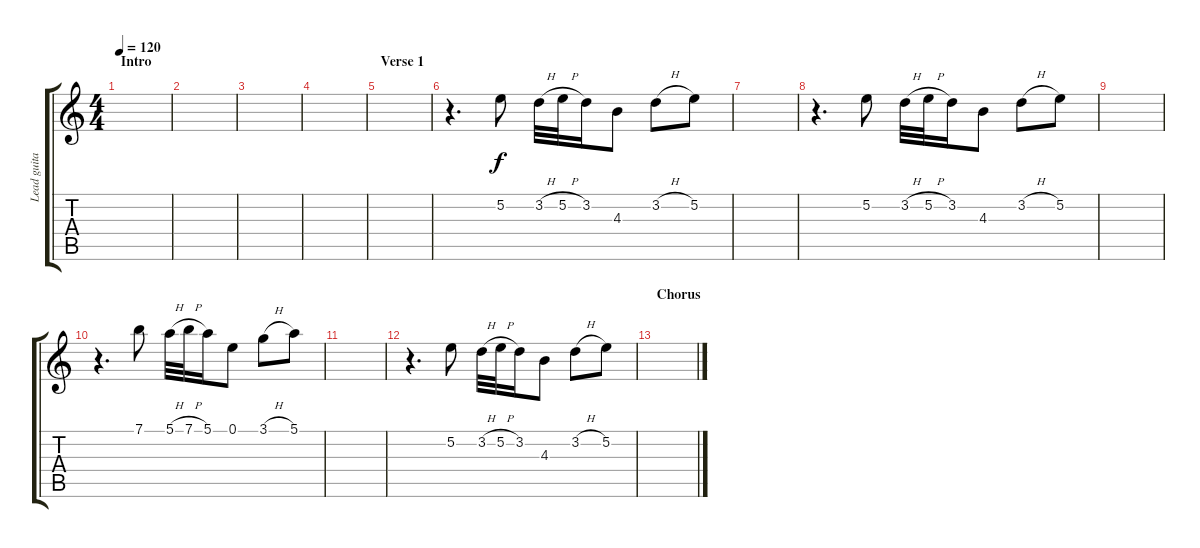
\track ("Lead guitar" "Lead guita") {instrument distortionguitar}
\staff {score tabs}
\tuning (E4 B3 G3 D3 A2 E2) {hide}
\ts (4 4)
\section ("" "Intro")
\tempo 120
\clef g2
\ks c
|
|
|
|
\section ("" "Verse 1")
|
r.4{d} 5.2.8 3.2{h}.32 5.2{h}.32 3.2.16 4.3.8 3.2{h}.8 5.2.8 |
|
r.4{d} 5.2.8 3.2{h}.32 5.2{h}.32 3.2.16 4.3.8 3.2{h}.8 5.2.8 |
|
r.4{d} 7.1.8 5.1{h}.32 7.1{h}.32 5.1.16 0.1.8 3.1{h}.8 5.1.8 |
|
r.4{d} 5.2.8 3.2{h}.32 5.2{h}.32 3.2.16 4.3.8 3.2{h}.8 5.2.8 |
\section ("" "Chorus")
